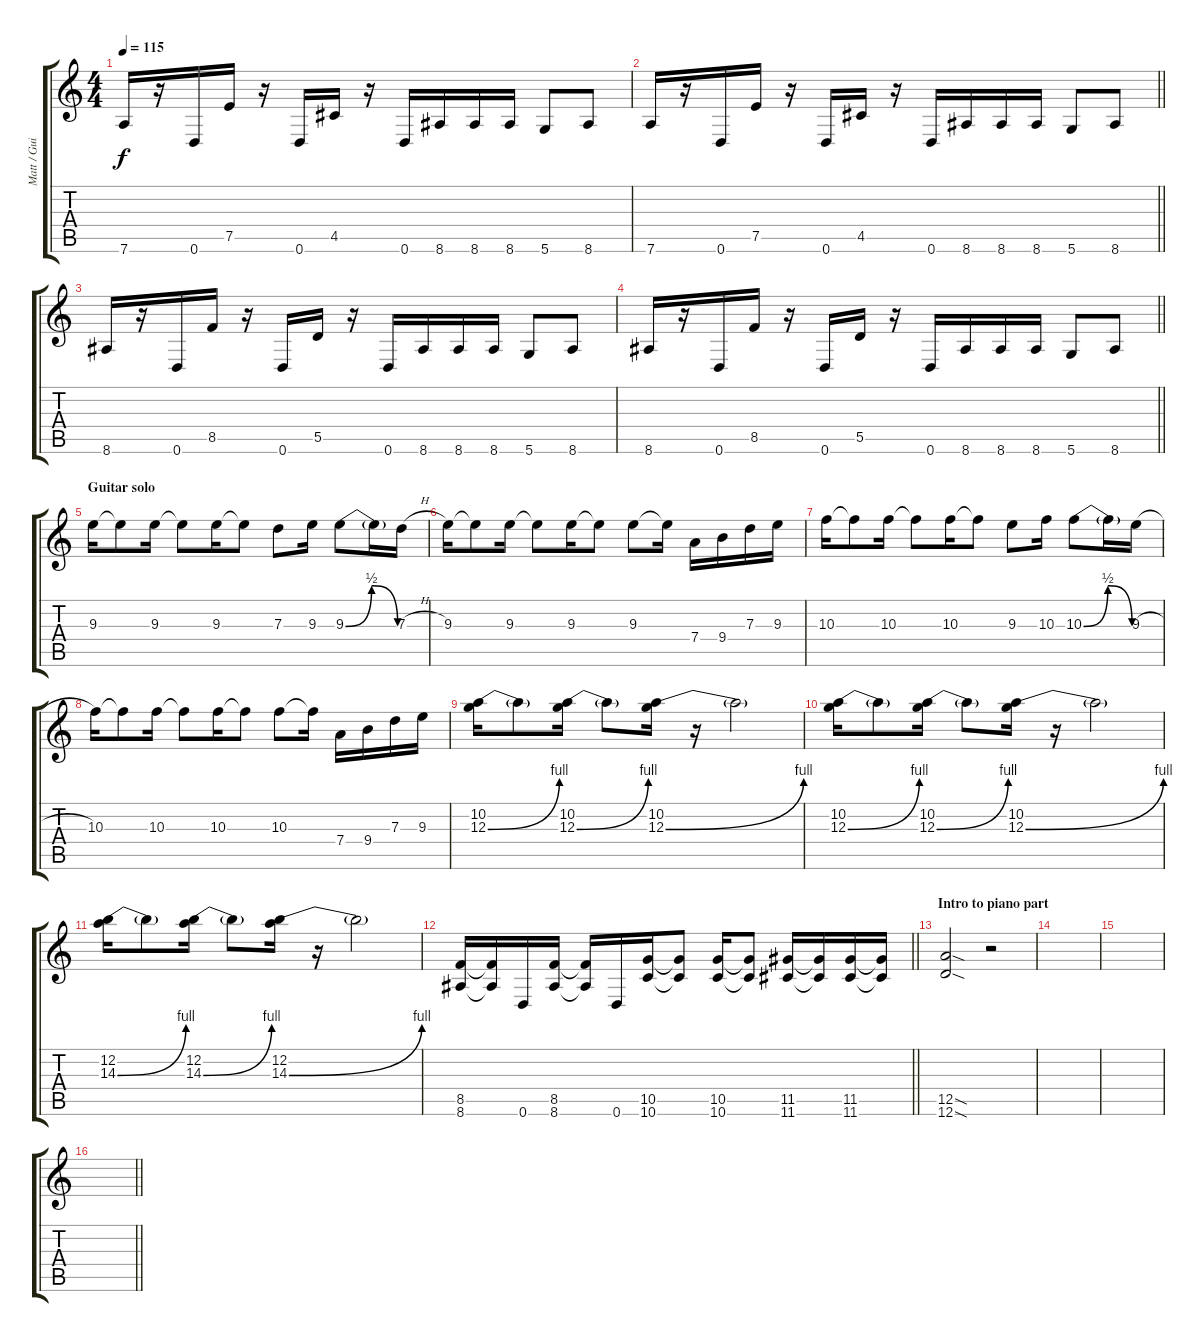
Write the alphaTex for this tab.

\track ("Matt / Guitar" "Matt / Gui") {instrument electricguitarclean}
\staff {score tabs}
\tuning (E4 B3 G3 D3 A2 D2) {hide}
\ts (4 4)
\tempo 115
\clef g2
\ks c
7.6.16{dy f} r.16 0.6.16 7.5.16 r.16 0.6.16 4.5.16 r.16 0.6.16 8.6.16 8.6.16 8.6.16 5.6.8 8.6.8 |
\barLineRight lightlight
7.6.16 r.16 0.6.16 7.5.16 r.16 0.6.16 4.5.16 r.16 0.6.16 8.6.16 8.6.16 8.6.16 5.6.8 8.6.8 |
8.6.16 r.16 0.6.16 8.5.16 r.16 0.6.16 5.5.16 r.16 0.6.16 8.6.16 8.6.16 8.6.16 5.6.8 8.6.8 |
\barLineRight lightlight
8.6.16 r.16 0.6.16 8.5.16 r.16 0.6.16 5.5.16 r.16 0.6.16 8.6.16 8.6.16 8.6.16 5.6.8 8.6.8 |
\section ("" "Guitar solo")
9.3.16 9.3{t}.8 9.3.16 9.3{t}.8 9.3.16 9.3{t}.8 7.3.8 9.3.16 9.3{be (bendrelease 0 0 30 2 30 2 60 0)}.8 9.3{t}.16 7.3{h}.16 |
9.3.16 9.3{t}.8 9.3.16 9.3{t}.8 9.3.16 9.3{t}.8 9.3.8 9.3{t}.16 7.4.16 9.4.16 7.3.16 9.3.16 |
10.3.16 10.3{t}.8 10.3.16 10.3{t}.8 10.3.16 10.3{t}.8 9.3.8 10.3.16 10.3{be (bendrelease 0 0 30 2 30 2 60 0)}.8 10.3{t}.16 9.3{h}.16 |
10.3.16 10.3{t}.8 10.3.16 10.3{t}.8 10.3.16 10.3{t}.8 10.3.8 10.3{t}.16 7.4.16 9.4.16 7.3.16 9.3.16 |
(10.2 12.3{be (bend 0 0 60 4)}).16 12.3{t}.8 (10.2 12.3{be (bend 0 0 60 4)}).16 12.3{t}.8 (10.2 12.3{be (bend 0 0 60 4)}).16 r.16 12.3{t}.2 |
(10.2 12.3{be (bend 0 0 60 4)}).16 12.3{t}.8 (10.2 12.3{be (bend 0 0 60 4)}).16 12.3{t}.8 (10.2 12.3{be (bend 0 0 60 4)}).16 r.16 12.3{t}.2 |
(12.2 14.3{be (bend 0 0 60 4)}).16 14.3{t}.8 (12.2 14.3{be (bend 0 0 60 4)}).16 14.3{t}.8 (12.2 14.3{be (bend 0 0 60 4)}).16 r.16 14.3{t}.2 |
\barLineRight lightlight
(8.5 8.6).16 (8.5{t} 8.6{t}).16 0.6.16 (8.5 8.6).16 (8.5{t} 8.6{t}).16 0.6.16 (10.5 10.6).16 (10.5{t} 10.6{t}).8 (10.5 10.6).16 (10.5{t} 10.6{t}).8 (11.5 11.6).16 (11.5{t} 11.6{t}).16 (11.5 11.6).16 (11.5{t} 11.6{t}).16 |
\section ("" "Intro to piano part")
(12.5{sod} 12.6{sod}).2 r.2 |
|
|
\barLineRight lightlight
